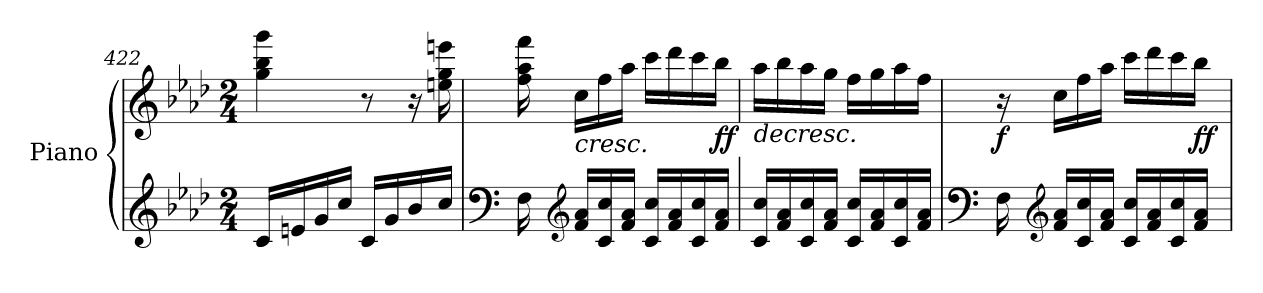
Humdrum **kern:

**kern	**kern	**dynam
*part1	*part1	*part1
*staff2	*staff1	*staff1/2
*I"Piano	*	*
*I'Pno.	*	*
*clefG2	*clefG2	*
*k[b-e-a-d-]	*k[b-e-a-d-]	*
*M2/4	*M2/4	*
=422	=422	=422
16c/LL	4gg\ 4bb-\ 4ggg\	.
16en/	.	.
16g/	.	.
16cc/JJ	.	.
16c/LL	8r	.
16g/	.	.
16b-/	16r	.
16cc/JJ	16een\ 16gg\ 16eeen\	.
=423	=423	=423
*clefF4	*	*
*	*MM140	*
16F\	16ff\ 16aa-\ 16fff\	.
*clefG2	*	*
!	!	!LO:HP:b
16f/ 16a-/LL	16cc\LL	<
16c/ 16cc/	16ff\	.
16f/ 16a-/JJ	16aa-\JJ	.
16c/ 16cc/LL	16ccc\LL	.
16f/ 16a-/	16ddd-\	.
16c/ 16cc/	16ccc\	.
!	!	!LO:DY:b
16f/ 16a-/JJ	16bb-\JJ	ff
=424	=424	=424
!	!	!LO:HP:b
16c/ 16cc/LL	16aa-\LL	>
16f/ 16a-/	16bb-\	.
16c/ 16cc/	16aa-\	.
16f/ 16a-/JJ	16gg\JJ	.
16c/ 16cc/LL	16ff\LL	.
16f/ 16a-/	16gg\	.
16c/ 16cc/	16aa-\	.
16f/ 16a-/JJ	16ff\JJ	.
.	.	[
!!LO:LB:g=z
=425	=425	=425
*clefF4	*	*
!	!	!LO:DY:b
16F\	16r	f
*clefG2	*	*
16f/ 16a-/LL	16cc\LL	.
16c/ 16cc/	16ff\	.
16f/ 16a-/JJ	16aa-\JJ	.
16c/ 16cc/LL	16ccc\LL	.
16f/ 16a-/	16ddd-\	.
16c/ 16cc/	16ccc\	.
!	!	!LO:DY:n=1:b
16f/ 16a-/JJ	16bb-\JJ	] ff
=	=	=
*-	*-	*-
